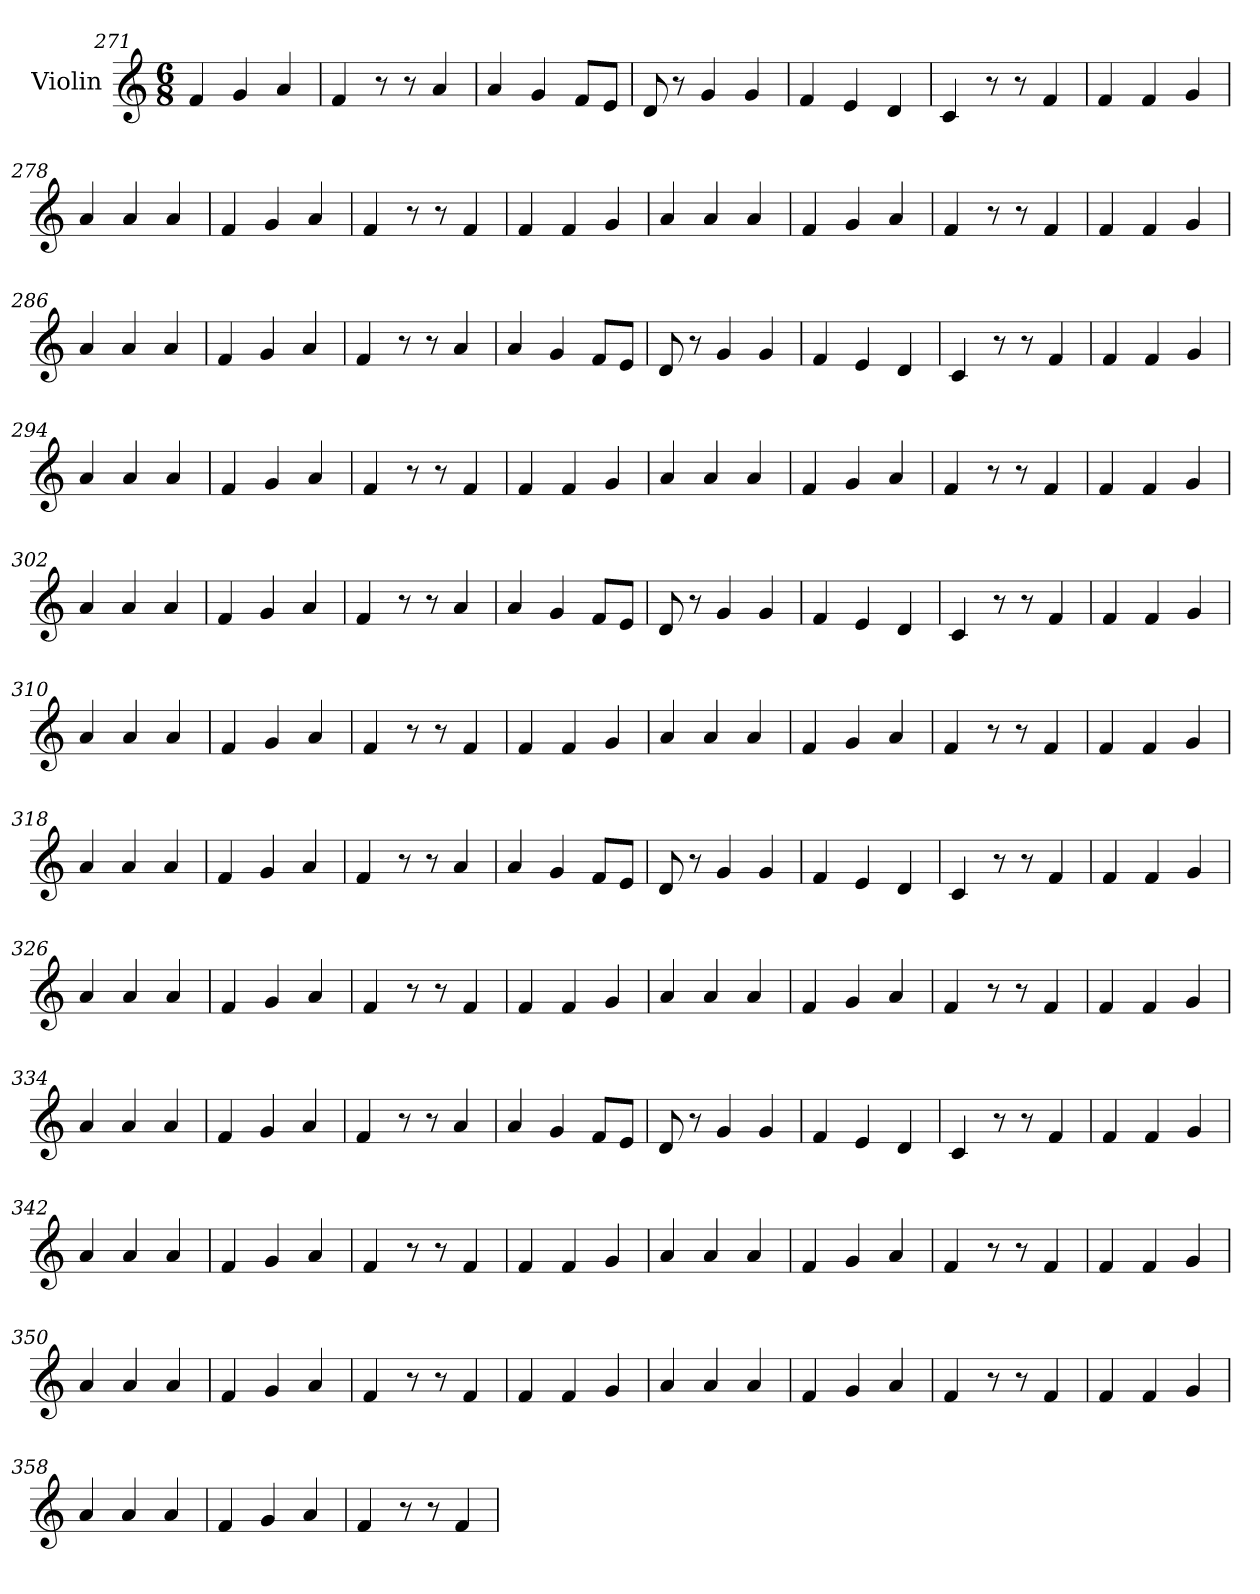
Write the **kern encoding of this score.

**kern
*part1
*staff1
*I"Violin
*clefG2
*k[]
*M6/8
=271
4f/
4g/
4a/
!!LO:LB:g=z
=272
4f/
8r
8r
4a/
=273
4a/
4g/
8f/L
8e/J
=274
8d/
8r
4g/
4g/
=275
4f/
4e/
4d/
=276
4c/
8r
8r
4f/
=277
4f/
4f/
4g/
=278
4a/
4a/
4a/
!!LO:LB:g=z
=279
4f/
4g/
4a/
=280
4f/
8r
8r
4f/
=281
4f/
4f/
4g/
=282
4a/
4a/
4a/
=283
4f/
4g/
4a/
=284
4f/
8r
8r
4f/
=285
4f/
4f/
4g/
!!LO:LB:g=z
=286
4a/
4a/
4a/
=287
4f/
4g/
4a/
=288
4f/
8r
8r
4a/
=289
4a/
4g/
8f/L
8e/J
=290
8d/
8r
4g/
4g/
=291
4f/
4e/
4d/
=292
4c/
8r
8r
4f/
!!LO:LB:g=z
=293
4f/
4f/
4g/
=294
4a/
4a/
4a/
=295
4f/
4g/
4a/
=296
4f/
8r
8r
4f/
=297
4f/
4f/
4g/
=298
4a/
4a/
4a/
=299
4f/
4g/
4a/
!!LO:LB:g=z
=300
4f/
8r
8r
4f/
=301
4f/
4f/
4g/
=302
4a/
4a/
4a/
=303
4f/
4g/
4a/
=304
4f/
8r
8r
4a/
=305
4a/
4g/
8f/L
8e/J
=306
8d/
8r
4g/
4g/
!!LO:LB:g=z
=307
4f/
4e/
4d/
=308
4c/
8r
8r
4f/
=309
4f/
4f/
4g/
=310
4a/
4a/
4a/
=311
4f/
4g/
4a/
=312
4f/
8r
8r
4f/
=313
4f/
4f/
4g/
!!LO:LB:g=z
=314
4a/
4a/
4a/
=315
4f/
4g/
4a/
=316
4f/
8r
8r
4f/
=317
4f/
4f/
4g/
=318
4a/
4a/
4a/
=319
4f/
4g/
4a/
=320
4f/
8r
8r
4a/
!!LO:PB:g=z
=321
4a/
4g/
8f/L
8e/J
=322
8d/
8r
4g/
4g/
=323
4f/
4e/
4d/
=324
4c/
8r
8r
4f/
=325
4f/
4f/
4g/
=326
4a/
4a/
4a/
=327
4f/
4g/
4a/
!!LO:LB:g=z
=328
4f/
8r
8r
4f/
=329
4f/
4f/
4g/
=330
4a/
4a/
4a/
=331
4f/
4g/
4a/
=332
4f/
8r
8r
4f/
=333
4f/
4f/
4g/
=334
4a/
4a/
4a/
!!LO:LB:g=z
=335
4f/
4g/
4a/
=336
4f/
8r
8r
4a/
=337
4a/
4g/
8f/L
8e/J
=338
8d/
8r
4g/
4g/
=339
4f/
4e/
4d/
=340
4c/
8r
8r
4f/
=341
4f/
4f/
4g/
!!LO:LB:g=z
=342
4a/
4a/
4a/
=343
4f/
4g/
4a/
=344
4f/
8r
8r
4f/
=345
4f/
4f/
4g/
=346
4a/
4a/
4a/
=347
4f/
4g/
4a/
=348
4f/
8r
8r
4f/
!!LO:LB:g=z
=349
4f/
4f/
4g/
=350
4a/
4a/
4a/
=351
4f/
4g/
4a/
=352
4f/
8r
8r
4f/
=353
4f/
4f/
4g/
=354
4a/
4a/
4a/
=355
4f/
4g/
4a/
!!LO:LB:g=z
=356
4f/
8r
8r
4f/
=357
4f/
4f/
4g/
=358
4a/
4a/
4a/
=359
4f/
4g/
4a/
=360
4f/
8r
8r
4f/
=
*-
